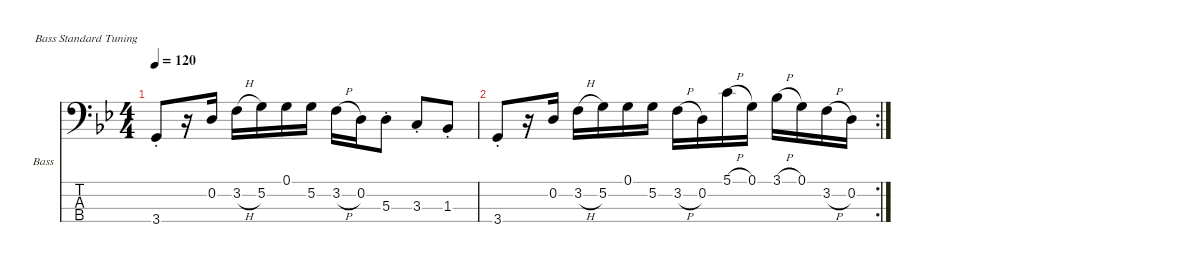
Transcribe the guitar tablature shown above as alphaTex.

\defaultSystemsLayout 4
\hideDynamics
\bracketExtendMode nobrackets
\firstSystemTrackNameOrientation horizontal
\otherSystemsTrackNameOrientation horizontal
\track ("Electric Bass" "Bass") {instrument electricbassfinger}
\staff {score tabs}
\tuning (G2 D2 A1 E1)
\ts (4 4)
\tempo 120
\clef f4
\ks bb
3.4{st}.8{dy mf instrument electricbassfinger} r.16 0.2.16 3.2{h}.16 5.2.16 0.1.16 5.2.16 3.2{h}.16 0.2.16 5.3{st}.8 3.3{st}.8 1.3{st}.8 |
\rc 2
3.4{st}.8 r.16 0.2.16 3.2{h}.16 5.2.16 0.1.16 5.2.16 3.2{h}.16 0.2.16 5.1{h}.16 0.1.16 3.1{h}.16 0.1.16 3.2{h}.16 0.2.16
